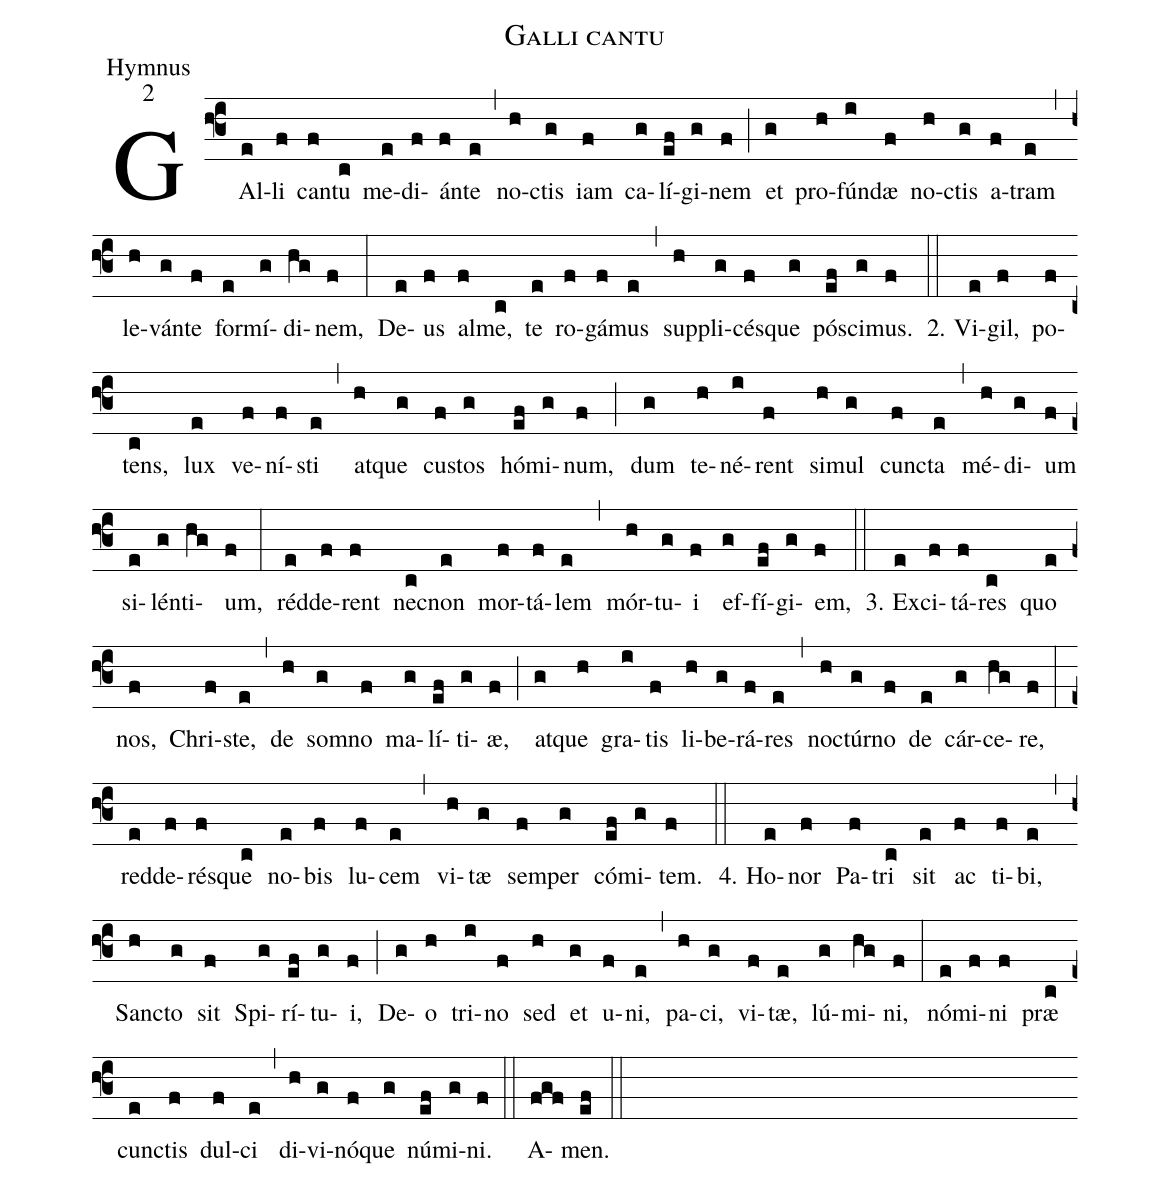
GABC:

name:Galli cantu;
office-part:Hymnus;
mode:2;
%%
(f3)GAl(e)li(f) can(f)tu(c) me(e)di(f)án(f)te(e) (,) no(h)ctis(g) iam(f) ca(g)lí(ef)gi(g)nem(f) (;)
et(g) pro(h)fún(i)dæ(f) no(h)ctis(g) a(f)tram(e) (,) le(h)ván(g)te(f) for(e)mí(g)di(hg)nem,(f) (:)
De(e)us(f) al(f)me,(c) te(e) ro(f)gá(f)mus(e) (,) sup(h)pli(g)cés(f)que(g) pó(ef)sci(g)mus.(f) (::)


2. Vi(e)gil,(f) po(f)tens,(c) lux(e) ve(f)ní(f)sti(e) (,) at(h)que(g) cu(f)stos(g) hó(ef)mi(g)num,(f) (;)
dum(g) te(h)né(i)rent(f) si(h)mul(g) cun(f)cta(e) (,) mé(h)di(g)um(f) si(e)lén(g)ti(hg)um,(f) (:)
réd(e)de(f)rent(f) nec(c)non(e) mor(f)tá(f)lem(e) (,) mór(h)tu(g)i(f) ef(g)fí(ef)gi(g)em,(f) (::)

3. Ex(e)ci(f)tá(f)res(c) quo(e) nos,(f) Chri(f)ste,(e) (,) de(h) som(g)no(f) ma(g)lí(ef)ti(g)æ,(f) (;)
at(g)que(h) gra(i)tis(f) li(h)be(g)rá(f)res(e) (,) no(h)ctúr(g)no(f) de(e) cár(g)ce(hg)re,(f) (:)
red(e)de(f)rés(f)que(c) no(e)bis(f) lu(f)cem(e) (,) vi(h)tæ(g) sem(f)per(g) có(ef)mi(g)tem.(f) (::)

4. Ho(e)nor(f) Pa(f)tri(c) sit(e) ac(f) ti(f)bi,(e) (,) San(h)cto(g) sit(f) Spi(g)rí(ef)tu(g)i,(f) (;)
De(g)o(h) tri(i)no(f) sed(h) et(g) u(f)ni,(e) (,) pa(h)ci,(g) vi(f)tæ,(e) lú(g)mi(hg)ni,(f) (:)
nó(e)mi(f)ni(f) præ(c) cun(e)ctis(f) dul(f)ci(e) (,) di(h)vi(g)nó(f)que(g) nú(ef)mi(g)ni.(f) (::)
A(fgf)men.(ef) (::)
